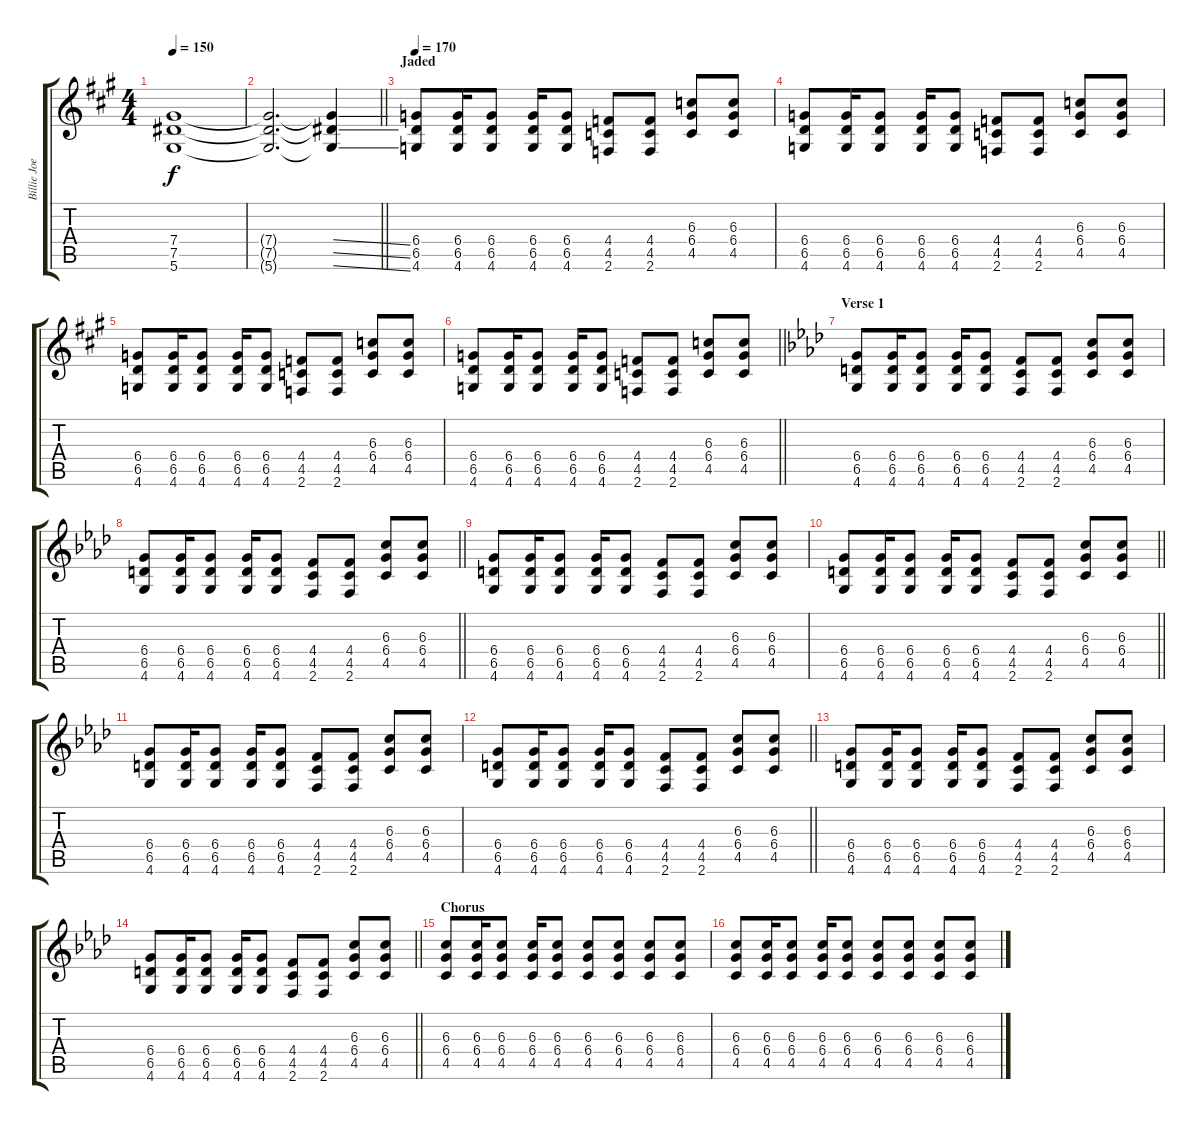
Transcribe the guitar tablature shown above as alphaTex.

\track ("Billie Joe Armstrong" "Billie Joe") {instrument distortionguitar}
\staff {score tabs}
\tuning (Eb4 Bb3 Gb3 Db3 Ab2 Eb2) {hide}
\ts (4 4)
\tempo 150
\clef g2
\ks a
(7.4 7.5 5.6).1{dy f} |
\barLineRight lightlight
(7.4{t} 7.5{t} 5.6{t}).2{d} (7.4{ss t} 7.5{ss t} 5.6{ss t}).4 |
\section ("" "Jaded")
\tempo 170
(6.4 6.5 4.6).8 (6.4 6.5 4.6).16 (6.4 6.5 4.6).8 (6.4 6.5 4.6).16 (6.4 6.5 4.6).8 (4.4 4.5 2.6).8 (4.4 4.5 2.6).8 (6.3 6.4 4.5).8 (6.3 6.4 4.5).8 |
(6.4 6.5 4.6).8 (6.4 6.5 4.6).16 (6.4 6.5 4.6).8 (6.4 6.5 4.6).16 (6.4 6.5 4.6).8 (4.4 4.5 2.6).8 (4.4 4.5 2.6).8 (6.3 6.4 4.5).8 (6.3 6.4 4.5).8 |
(6.4 6.5 4.6).8 (6.4 6.5 4.6).16 (6.4 6.5 4.6).8 (6.4 6.5 4.6).16 (6.4 6.5 4.6).8 (4.4 4.5 2.6).8 (4.4 4.5 2.6).8 (6.3 6.4 4.5).8 (6.3 6.4 4.5).8 |
\barLineRight lightlight
(6.4 6.5 4.6).8 (6.4 6.5 4.6).16 (6.4 6.5 4.6).8 (6.4 6.5 4.6).16 (6.4 6.5 4.6).8 (4.4 4.5 2.6).8 (4.4 4.5 2.6).8 (6.3 6.4 4.5).8 (6.3 6.4 4.5).8 |
\section ("" "Verse 1")
\ks ab
(6.4 6.5 4.6).8 (6.4 6.5 4.6).16 (6.4 6.5 4.6).8 (6.4 6.5 4.6).16 (6.4 6.5 4.6).8 (4.4 4.5 2.6).8 (4.4 4.5 2.6).8 (6.3 6.4 4.5).8 (6.3 6.4 4.5).8 |
\barLineRight lightlight
(6.4 6.5 4.6).8 (6.4 6.5 4.6).16 (6.4 6.5 4.6).8 (6.4 6.5 4.6).16 (6.4 6.5 4.6).8 (4.4 4.5 2.6).8 (4.4 4.5 2.6).8 (6.3 6.4 4.5).8 (6.3 6.4 4.5).8 |
(6.4 6.5 4.6).8 (6.4 6.5 4.6).16 (6.4 6.5 4.6).8 (6.4 6.5 4.6).16 (6.4 6.5 4.6).8 (4.4 4.5 2.6).8 (4.4 4.5 2.6).8 (6.3 6.4 4.5).8 (6.3 6.4 4.5).8 |
\barLineRight lightlight
(6.4 6.5 4.6).8 (6.4 6.5 4.6).16 (6.4 6.5 4.6).8 (6.4 6.5 4.6).16 (6.4 6.5 4.6).8 (4.4 4.5 2.6).8 (4.4 4.5 2.6).8 (6.3 6.4 4.5).8 (6.3 6.4 4.5).8 |
(6.4 6.5 4.6).8 (6.4 6.5 4.6).16 (6.4 6.5 4.6).8 (6.4 6.5 4.6).16 (6.4 6.5 4.6).8 (4.4 4.5 2.6).8 (4.4 4.5 2.6).8 (6.3 6.4 4.5).8 (6.3 6.4 4.5).8 |
\barLineRight lightlight
(6.4 6.5 4.6).8 (6.4 6.5 4.6).16 (6.4 6.5 4.6).8 (6.4 6.5 4.6).16 (6.4 6.5 4.6).8 (4.4 4.5 2.6).8 (4.4 4.5 2.6).8 (6.3 6.4 4.5).8 (6.3 6.4 4.5).8 |
(6.4 6.5 4.6).8 (6.4 6.5 4.6).16 (6.4 6.5 4.6).8 (6.4 6.5 4.6).16 (6.4 6.5 4.6).8 (4.4 4.5 2.6).8 (4.4 4.5 2.6).8 (6.3 6.4 4.5).8 (6.3 6.4 4.5).8 |
\barLineRight lightlight
(6.4 6.5 4.6).8 (6.4 6.5 4.6).16 (6.4 6.5 4.6).8 (6.4 6.5 4.6).16 (6.4 6.5 4.6).8 (4.4 4.5 2.6).8 (4.4 4.5 2.6).8 (6.3 6.4 4.5).8 (6.3 6.4 4.5).8 |
\section ("" "Chorus")
(6.3 6.4 4.5).8 (6.3 6.4 4.5).16 (6.3 6.4 4.5).8 (6.3 6.4 4.5).16 (6.3 6.4 4.5).8 (6.3 6.4 4.5).8 (6.3 6.4 4.5).8 (6.3 6.4 4.5).8 (6.3 6.4 4.5).8 |
(6.3 6.4 4.5).8 (6.3 6.4 4.5).16 (6.3 6.4 4.5).8 (6.3 6.4 4.5).16 (6.3 6.4 4.5).8 (6.3 6.4 4.5).8 (6.3 6.4 4.5).8 (6.3 6.4 4.5).8 (6.3 6.4 4.5).8
